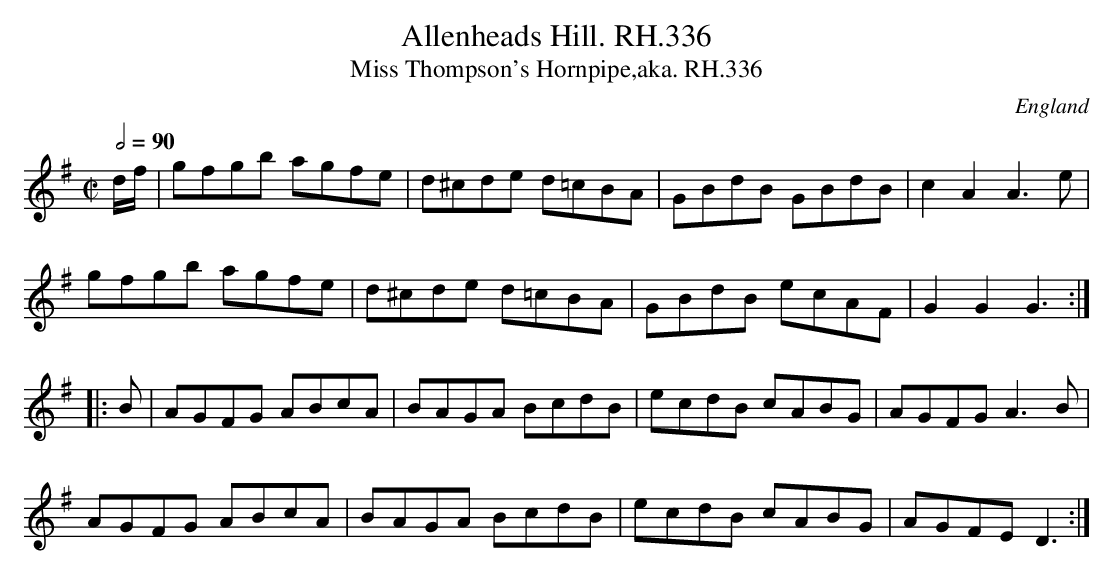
X:1
T:Allenheads Hill. RH.336
T:Miss Thompson's Hornpipe,aka. RH.336
O:England
M:C|
L:1/8
Q:1/2=90
K:G
d/f/|gfgb agfe|d^cde d=cBA|GBdB GBdB|c2A2 A3e|
gfgb agfe|d^cde d=cBA|GBdB ecAF|G2G2 G3:|
|:B|AGFG ABcA|BAGA BcdB|ecdB cABG|AGFG A3B|
AGFG ABcA|BAGA BcdB|ecdB cABG|AGFE D3:|
